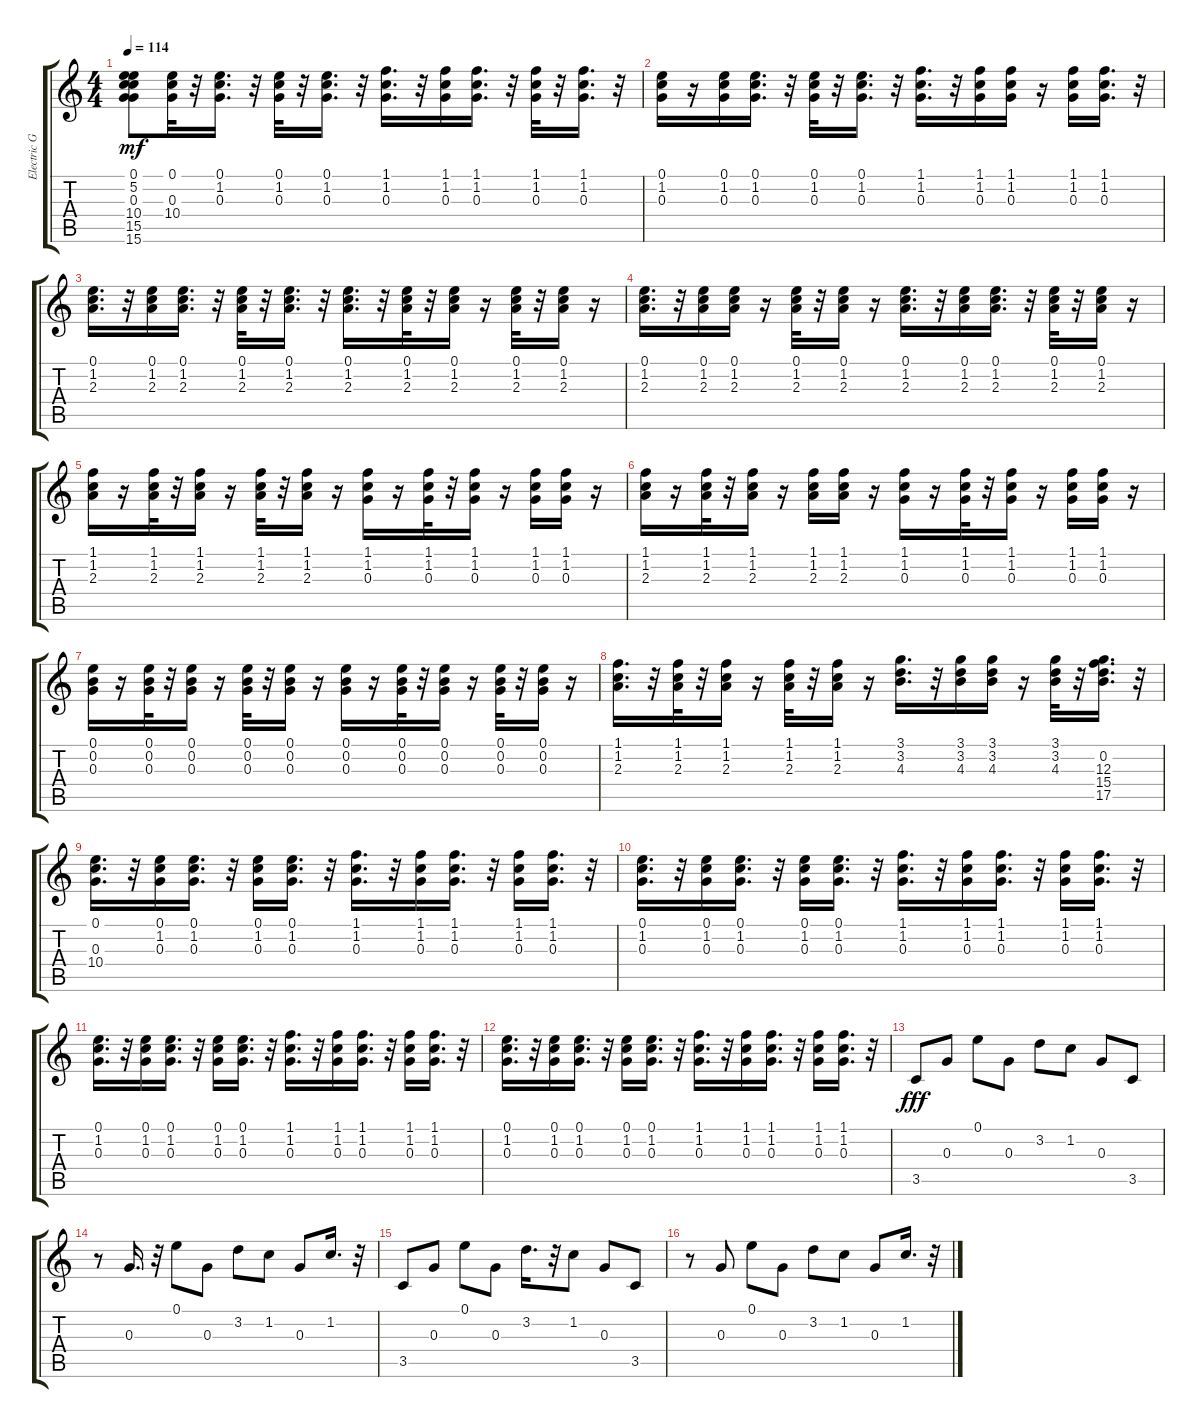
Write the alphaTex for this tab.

\track ("Electric Guitar (clean)" "Electric G") {instrument electricguitarclean}
\staff {score tabs}
\tuning (E4 B3 G3 D3 A2 E2) {hide}
\ts (4 4)
\tempo 114
\clef g2
\ks c
(0.1 5.2 0.3 10.4 15.5 15.6).8{dy mf} (0.1 0.3 10.4).32 r.32 (0.1 1.2 0.3).16{d} r.32 (0.1 1.2 0.3).32 r.32 (0.1 1.2 0.3).16{d} r.32 (1.1 1.2 0.3).16{d} r.32 (1.1 1.2 0.3).16 (1.1 1.2 0.3).16{d} r.32 (1.1 1.2 0.3).32 r.32 (1.1 1.2 0.3).16{d} r.32 |
(0.1 1.2 0.3).16 r.16 (0.1 1.2 0.3).16 (0.1 1.2 0.3).16{d} r.32 (0.1 1.2 0.3).32 r.32 (0.1 1.2 0.3).16{d} r.32 (1.1 1.2 0.3).16{d} r.32 (1.1 1.2 0.3).16 (1.1 1.2 0.3).16 r.16 (1.1 1.2 0.3).16 (1.1 1.2 0.3).16{d} r.32 |
(0.1 1.2 2.3).16{d} r.32 (0.1 1.2 2.3).16 (0.1 1.2 2.3).16{d} r.32 (0.1 1.2 2.3).32 r.32 (0.1 1.2 2.3).16{d} r.32 (0.1 1.2 2.3).16{d} r.32 (0.1 1.2 2.3).32 r.32 (0.1 1.2 2.3).16 r.16 (0.1 1.2 2.3).32 r.32 (0.1 1.2 2.3).16 r.16 |
(0.1 1.2 2.3).16{d} r.32 (0.1 1.2 2.3).16 (0.1 1.2 2.3).16 r.16 (0.1 1.2 2.3).32 r.32 (0.1 1.2 2.3).16 r.16 (0.1 1.2 2.3).16{d} r.32 (0.1 1.2 2.3).16 (0.1 1.2 2.3).16{d} r.32 (0.1 1.2 2.3).32 r.32 (0.1 1.2 2.3).16 r.16 |
(1.1 1.2 2.3).16 r.16 (1.1 1.2 2.3).32 r.32 (1.1 1.2 2.3).16 r.16 (1.1 1.2 2.3).32 r.32 (1.1 1.2 2.3).16 r.16 (1.1 1.2 0.3).16 r.16 (1.1 1.2 0.3).32 r.32 (1.1 1.2 0.3).16 r.16 (1.1 1.2 0.3).16 (1.1 1.2 0.3).16 r.16 |
(1.1 1.2 2.3).16 r.16 (1.1 1.2 2.3).32 r.32 (1.1 1.2 2.3).16 r.16 (1.1 1.2 2.3).16 (1.1 1.2 2.3).16 r.16 (1.1 1.2 0.3).16 r.16 (1.1 1.2 0.3).32 r.32 (1.1 1.2 0.3).16 r.16 (1.1 1.2 0.3).16 (1.1 1.2 0.3).16 r.16 |
(0.1 0.2 0.3).16 r.16 (0.1 0.2 0.3).32 r.32 (0.1 0.2 0.3).16 r.16 (0.1 0.2 0.3).32 r.32 (0.1 0.2 0.3).16 r.16 (0.1 0.2 0.3).16 r.16 (0.1 0.2 0.3).32 r.32 (0.1 0.2 0.3).16 r.16 (0.1 0.2 0.3).32 r.32 (0.1 0.2 0.3).16 r.16 |
(1.1 1.2 2.3).16{d} r.32 (1.1 1.2 2.3).32 r.32 (1.1 1.2 2.3).16 r.16 (1.1 1.2 2.3).32 r.32 (1.1 1.2 2.3).16 r.16 (3.1 3.2 4.3).16{d} r.32 (3.1 3.2 4.3).16 (3.1 3.2 4.3).16 r.16 (3.1 3.2 4.3).32 r.32 (0.2 12.3 15.4 17.5).16{d} r.32 |
(0.1 0.3 10.4).16{d} r.32 (0.1 1.2 0.3).16 (0.1 1.2 0.3).16{d} r.32 (0.1 1.2 0.3).16 (0.1 1.2 0.3).16{d} r.32 (1.1 1.2 0.3).16{d} r.32 (1.1 1.2 0.3).16 (1.1 1.2 0.3).16{d} r.32 (1.1 1.2 0.3).16 (1.1 1.2 0.3).16{d} r.32 |
(0.1 1.2 0.3).16{d} r.32 (0.1 1.2 0.3).16 (0.1 1.2 0.3).16{d} r.32 (0.1 1.2 0.3).16 (0.1 1.2 0.3).16{d} r.32 (1.1 1.2 0.3).16{d} r.32 (1.1 1.2 0.3).16 (1.1 1.2 0.3).16{d} r.32 (1.1 1.2 0.3).16 (1.1 1.2 0.3).16{d} r.32 |
(0.1 1.2 0.3).16{d} r.32 (0.1 1.2 0.3).16 (0.1 1.2 0.3).16{d} r.32 (0.1 1.2 0.3).16 (0.1 1.2 0.3).16{d} r.32 (1.1 1.2 0.3).16{d} r.32 (1.1 1.2 0.3).16 (1.1 1.2 0.3).16{d} r.32 (1.1 1.2 0.3).16 (1.1 1.2 0.3).16{d} r.32 |
(0.1 1.2 0.3).16{d} r.32 (0.1 1.2 0.3).16 (0.1 1.2 0.3).16{d} r.32 (0.1 1.2 0.3).16 (0.1 1.2 0.3).16{d} r.32 (1.1 1.2 0.3).16{d} r.32 (1.1 1.2 0.3).16 (1.1 1.2 0.3).16{d} r.32 (1.1 1.2 0.3).16 (1.1 1.2 0.3).16{d} r.32 |
3.5.8{dy fff} 0.3.8 0.1.8 0.3.8 3.2.8 1.2.8 0.3.8 3.5.8 |
r.8 0.3.16{d volume 10} r.32 0.1.8{volume 10} 0.3.8{volume 10} 3.2.8{volume 9} 1.2.8{volume 9} 0.3.8{volume 9} 1.2.16{d volume 9} r.32 |
3.5.8{volume 9} 0.3.8{volume 8} 0.1.8{volume 8} 0.3.8{volume 8} 3.2.16{d volume 8} r.32 1.2.8{volume 8} 0.3.8{volume 8} 3.5.8{volume 7} |
r.8 0.3.8{volume 7} 0.1.8{volume 7} 0.3.8{volume 7} 3.2.8{volume 6} 1.2.8{volume 6} 0.3.8{volume 6} 1.2.16{d volume 6} r.32
